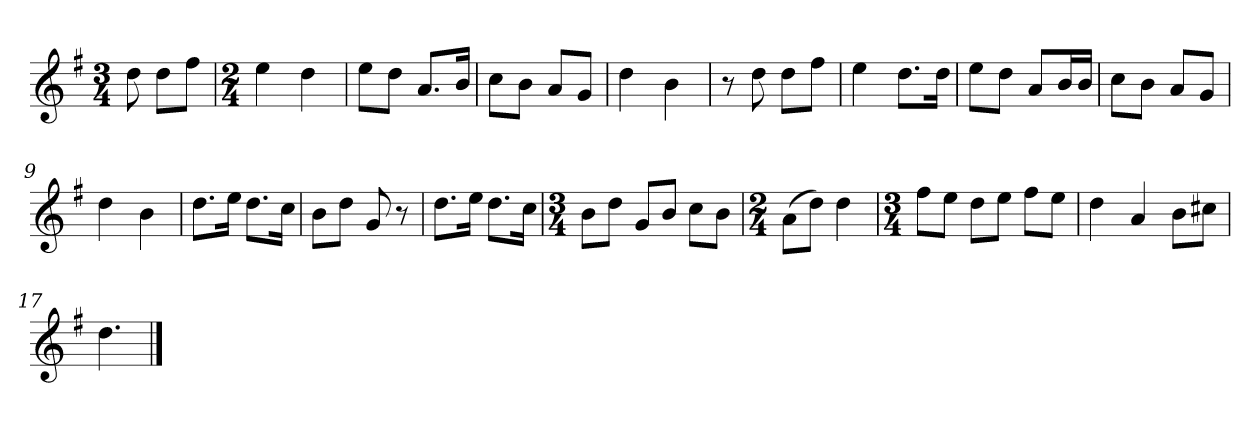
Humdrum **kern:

**kern
*part1
*staff1
*k[f#]
*M3/4
*MM120
=
8dd
8ddL
8ff#J
=1
*M2/4
4ee
4dd
=2
8eeL
8ddJ
8.aL
16bJk
=3
8ccL
8bJ
8aL
8gJ
=4
4dd
4b
=5
8r
8dd
8ddL
8ff#J
=6
4ee
8.ddL
16ddJk
=7
8eeL
8ddJ
8aL
16bL
16bJJ
=8
8ccL
8bJ
8aL
8gJ
=9
4dd
4b
=10
8.ddL
16eeJk
8.ddL
16ccJk
=11
8bL
8ddJ
8g
8r
=12
8.ddL
16eeJk
8.ddL
16ccJk
=13
*M3/4
8bL
8ddJ
8gL
8bJ
8ccL
8bJ
=14
*M2/4
(8aL
8ddJ)
4dd
=15
*M3/4
8ff#L
8eeJ
8ddL
8eeJ
8ff#L
8eeJ
=16
4dd
4a
8bL
8cc#XJ
=17
4.dd
==
*-
